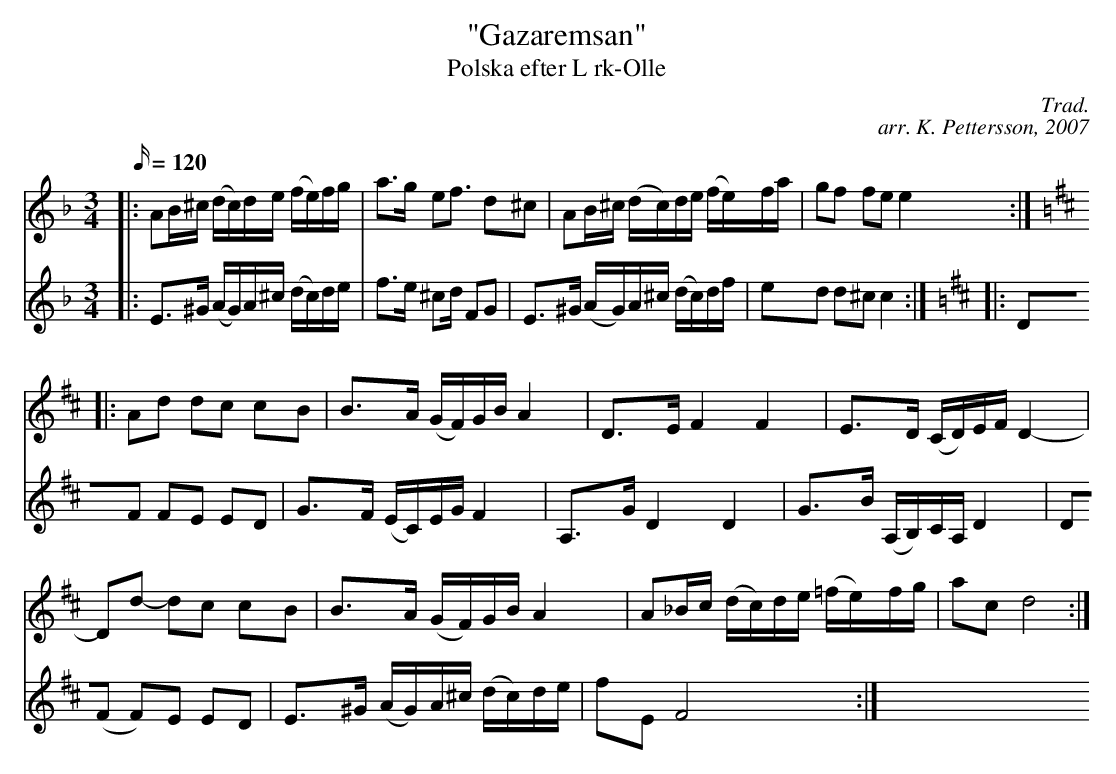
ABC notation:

X:1
T: "Gazaremsan"
T: Polska efter L rk-Olle
C: Trad.
C: arr. K. Pettersson, 2007
M: 3/4
L: 1/16
Q: 120
K: Dm
V: 1
|: A2B^c (dc)de (fe)fg | a3g e2f3 d2^c2 | A2B^c (dc)de (fe)fa | g2f2 f2e2 e4 :|
K: D
|: A2d2 d2c2 c2B2 | B3A (GF)GB A4 | D3E F4 F4 | E3D (CD)EF D4- |
D2d2- d2c2 c2B2 | B3A (GF)GB A4 | A2_Bc (dc)de (=fe)fg | a2c2 d8 :|
V: 2
|: E3^G (AG)A^c (dc)de | f3e ^c2d F2G2 | E3^G (AG)A^c (dc)df | e2d2 d2^c2 c4 :|
K: D
|: D2F2 F2E2 E2D2 | G3F (EC)EG F4 | A,3GD4D4 | G3B (A,B,)CA,D4 | D2(F2 F2)E2 E2D2 | E3^G (AG)A^c (dc)de | f2E2 F8 :|
